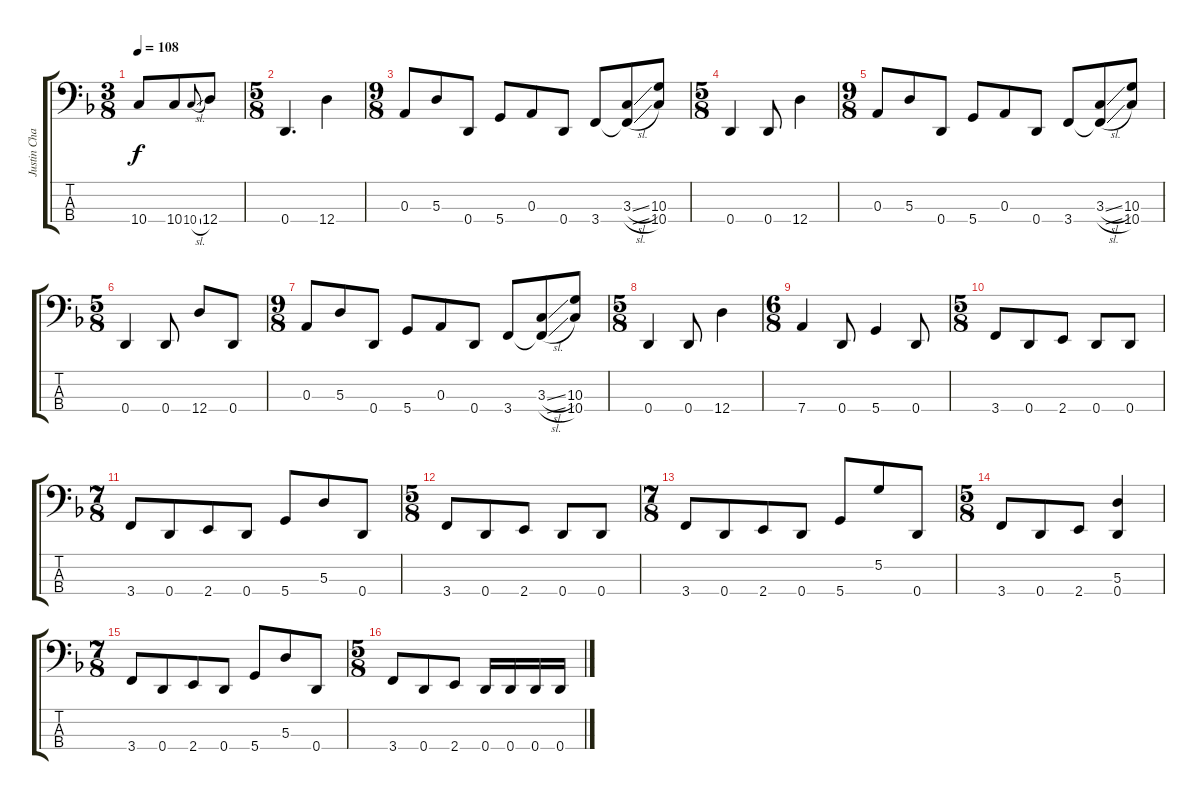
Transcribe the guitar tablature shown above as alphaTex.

\track ("Justin Chancellor" "Justin Cha") {mute instrument electricbasspick}
\staff {score tabs}
\tuning (G2 D2 A1 D1) {hide}
\ts (3 8)
\tempo 108
\clef f4
\ks dminor
10.4.8{dy f} 10.4.8 10.4{sl}.8{gr onbeat} 12.4.8 |
\ts (5 8)
0.4.4{d} 12.4.4 |
\ts (9 8)
0.3.8 5.3.8 0.4.8 5.4.8 0.3.8 0.4.8 3.4.8 (3.3{sl} 3.4{sl t}).8 (10.3 10.4).8 |
\ts (5 8)
0.4.4 0.4.8 12.4.4 |
\ts (9 8)
0.3.8 5.3.8 0.4.8 5.4.8 0.3.8 0.4.8 3.4.8 (3.3{sl} 3.4{sl t}).8 (10.3 10.4).8 |
\ts (5 8)
0.4.4 0.4.8 12.4.8 0.4.8 |
\ts (9 8)
0.3.8 5.3.8 0.4.8 5.4.8 0.3.8 0.4.8 3.4.8 (3.3{sl} 3.4{sl t}).8 (10.3 10.4).8 |
\ts (5 8)
0.4.4 0.4.8 12.4.4 |
\ts (6 8)
7.4.4 0.4.8 5.4.4 0.4.8 |
\ts (5 8)
3.4.8 0.4.8 2.4.8 0.4.8 0.4.8 |
\ts (7 8)
3.4.8 0.4.8 2.4.8 0.4.8 5.4.8 5.3.8 0.4.8 |
\ts (5 8)
3.4.8 0.4.8 2.4.8 0.4.8 0.4.8 |
\ts (7 8)
3.4.8 0.4.8 2.4.8 0.4.8 5.4.8 5.2.8 0.4.8 |
\ts (5 8)
3.4.8 0.4.8 2.4.8 (5.3 0.4).4 |
\ts (7 8)
3.4.8 0.4.8 2.4.8 0.4.8 5.4.8 5.3.8 0.4.8 |
\ts (5 8)
3.4.8 0.4.8 2.4.8 0.4.16 0.4.16 0.4.16 0.4.16
